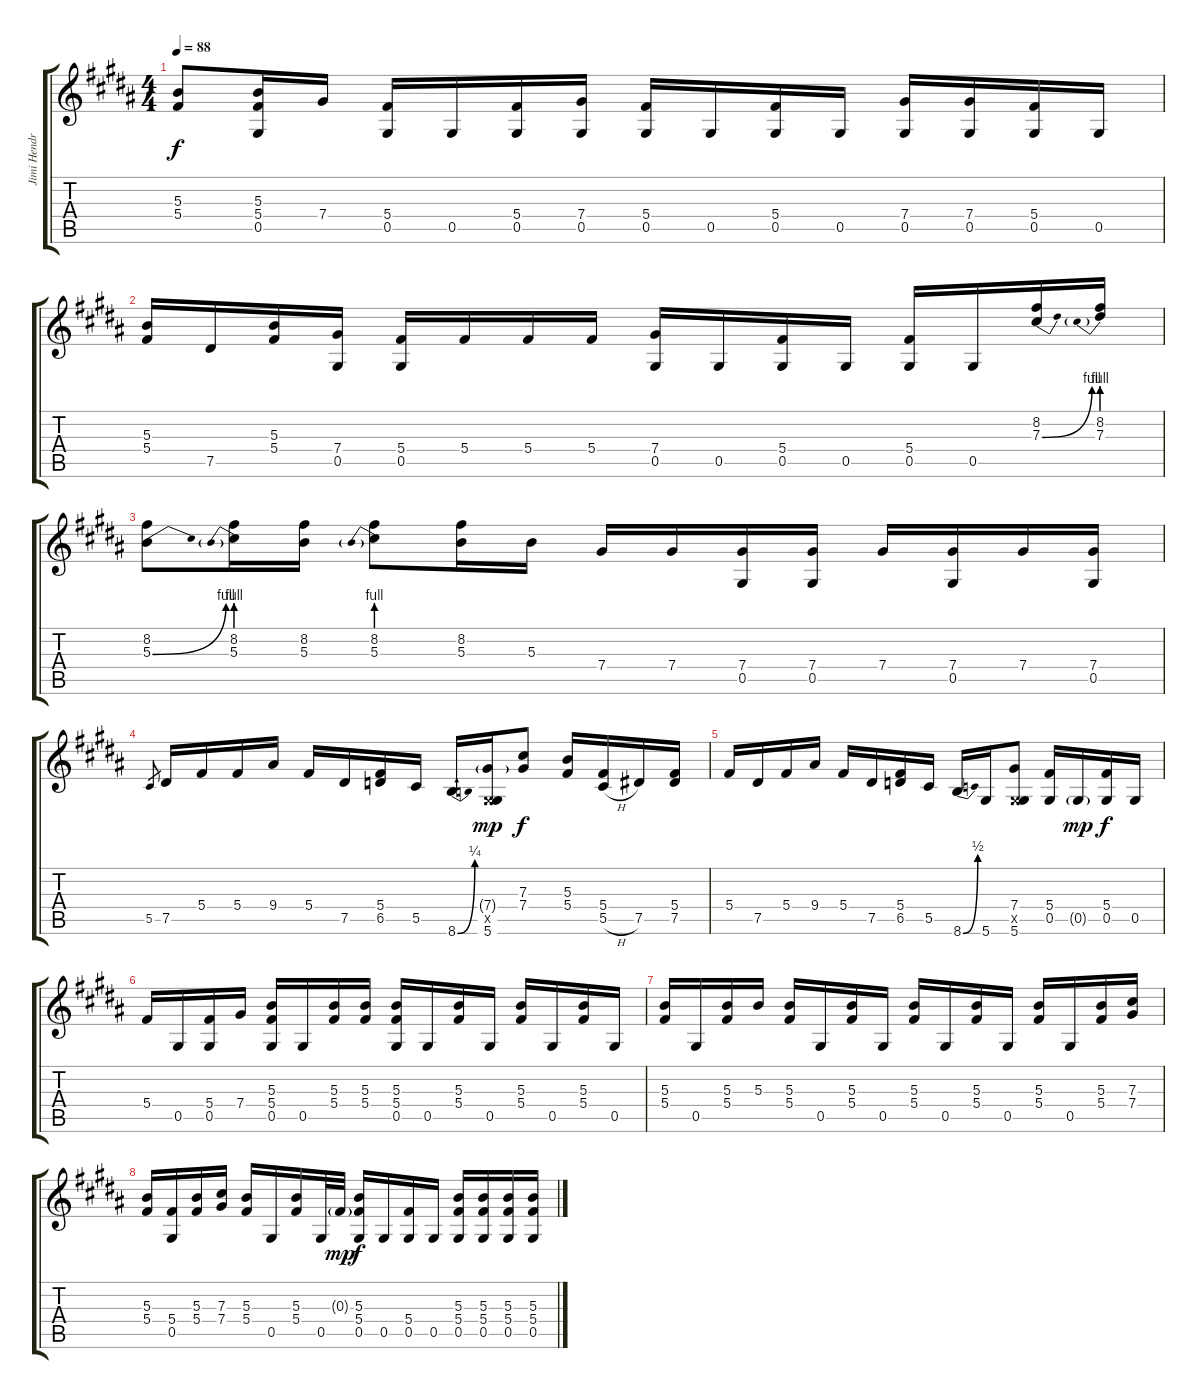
\track ("Jimi Hendrix" "Jimi Hendr") {instrument overdrivenguitar}
\staff {score tabs}
\tuning (Eb4 Bb3 Gb3 Db3 Ab2 Eb2) {hide}
\ts (4 4)
\tempo 88
\clef g2
\ks b
(5.3 5.4).8{dy f} (5.3 5.4 0.5).16 7.4.16 (5.4 0.5).16 0.5.16 (5.4 0.5).16 (7.4 0.5).16 (5.4 0.5).16 0.5.16 (5.4 0.5).16 0.5.16 (7.4 0.5).16 (7.4 0.5).16 (5.4 0.5).16 0.5.16 |
(5.3 5.4).16 7.5.16 (5.3 5.4).16 (7.4 0.5).16 (5.4 0.5).16 5.4.16 5.4.16 5.4.16 (7.4 0.5).16 0.5.16 (5.4 0.5).16 0.5.16 (5.4 0.5).16 0.5.16 (8.2 7.3{be (bend 0 0 60 4)}).16 (8.2 7.3{be (prebend 0 4 60 4)}).16 |
(8.2 5.3{be (bend 0 0 60 4)}).8 (8.2 5.3{be (prebend 0 4 60 4)}).16 (8.2 5.3).16 (8.2 5.3{be (prebend 0 4 60 4)}).8 (8.2 5.3).16 5.3.16 7.4.16 7.4.16 (7.4 0.5).16 (7.4 0.5).16 7.4.16 (7.4 0.5).16 7.4.16 (7.4 0.5).16 |
5.5.8{gr} 7.5.16 5.4.16 5.4.16 9.4.16 5.4.16 7.5.16 (5.4 6.5).16 5.5.16 8.6{be (bend 0 0 60 1)}.16 (7.4{g} 0.5{x} 5.6).16{dy mp} (7.3 7.4).8{dy f} (5.3 5.4).16 (5.4 5.5{h}).16 7.5.16 (5.4 7.5).16 |
5.4.16 7.5.16 5.4.16 9.4.16 5.4.16 7.5.16 (5.4 6.5).16 5.5.16 8.6{be (bend 0 0 60 2)}.16 5.6.16 (7.4 0.5{x} 5.6).8 (5.4 0.5).16 0.5{g}.16{dy mp} (5.4 0.5).16{dy f} 0.5.16 |
5.4.16 0.5.16 (5.4 0.5).16 7.4.16 (5.3 5.4 0.5).16 0.5.16 (5.3 5.4).16 (5.3 5.4).16 (5.3 5.4 0.5).16 0.5.16 (5.3 5.4).16 0.5.16 (5.3 5.4).16 0.5.16 (5.3 5.4).16 0.5.16 |
(5.3 5.4).16 0.5.16 (5.3 5.4).16 5.3.16 (5.3 5.4).16 0.5.16 (5.3 5.4).16 0.5.16 (5.3 5.4).16 0.5.16 (5.3 5.4).16 0.5.16 (5.3 5.4).16 0.5.16 (5.3 5.4).16 (7.3 7.4).16 |
(5.3 5.4).16 (5.4 0.5).16 (5.3 5.4).16 (7.3 7.4).16 (5.3 5.4).16 0.5.16 (5.3 5.4).16 0.5.32 0.3{g}.32{dy mp} (5.3 5.4 0.5).16{dy f} 0.5.16 (5.4 0.5).16 0.5.16 (5.3 5.4 0.5).16 (5.3 5.4 0.5).16 (5.3 5.4 0.5).16 (5.3 5.4 0.5).16
